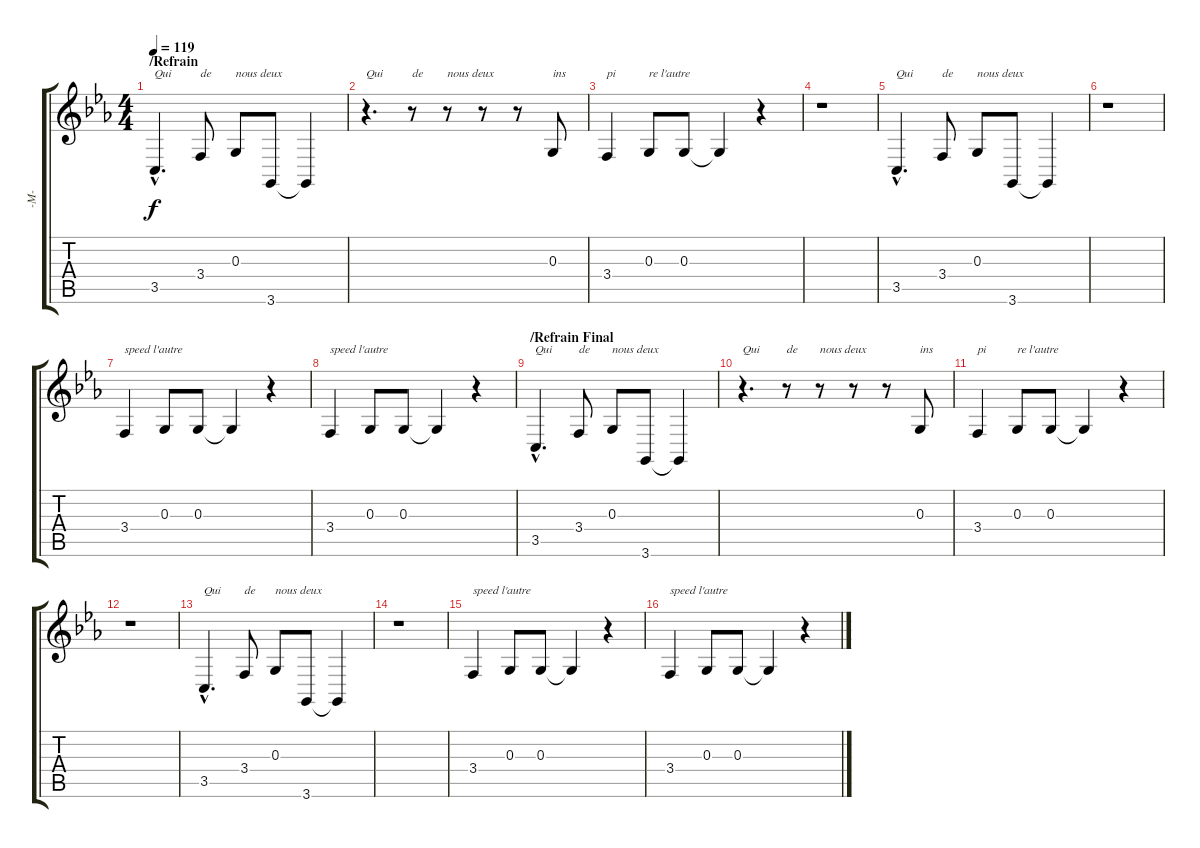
\track ("-M-" "-M-") {instrument harmonica}
\staff {score tabs}
\tuning (E4 B3 G3 D3 A2 E2) {hide}
\ts (4 4)
\section ("" "/Refrain")
\tempo 119
\clef g2
\ks cminor
3.5{hac}.4{d txt "Qui" dy f} 3.4.8{txt "de"} 0.3.8{txt "nous deux"} 3.6.8 3.6{t}.4 |
r.4{d txt "Qui"} r.8{txt "de"} r.8{txt "nous deux"} r.8 r.8 0.3.8{txt "ins"} |
3.4.4{txt "pi"} 0.3.8{txt "re l'autre"} 0.3.8 0.3{t}.4 r.4 |
r.1 |
3.5{hac}.4{d txt "Qui"} 3.4.8{txt "de"} 0.3.8{txt "nous deux"} 3.6.8 3.6{t}.4 |
r.1 |
3.4.4{txt "speed l'autre"} 0.3.8 0.3.8 0.3{t}.4 r.4 |
3.4.4{txt "speed l'autre"} 0.3.8 0.3.8 0.3{t}.4 r.4 |
\section ("" "/Refrain Final")
3.5{hac}.4{d txt "Qui"} 3.4.8{txt "de"} 0.3.8{txt "nous deux"} 3.6.8 3.6{t}.4 |
r.4{d txt "Qui"} r.8{txt "de"} r.8{txt "nous deux"} r.8 r.8 0.3.8{txt "ins"} |
3.4.4{txt "pi"} 0.3.8{txt "re l'autre"} 0.3.8 0.3{t}.4 r.4 |
r.1 |
3.5{hac}.4{d txt "Qui"} 3.4.8{txt "de"} 0.3.8{txt "nous deux"} 3.6.8 3.6{t}.4 |
r.1 |
3.4.4{txt "speed l'autre" volume 4} 0.3.8 0.3.8 0.3{t}.4 r.4 |
3.4.4{txt "speed l'autre"} 0.3.8 0.3.8 0.3{t}.4 r.4
